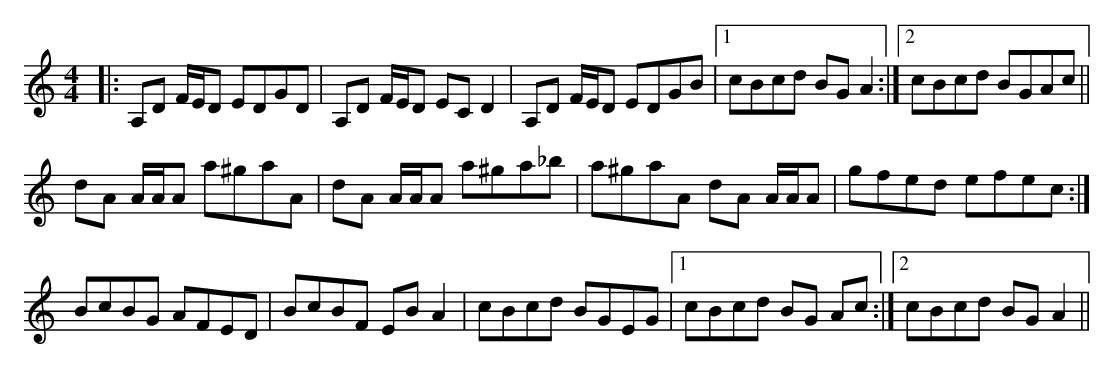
X:1
M:4/4
K:Amin
|:A,D F/E/D EDGD|A,D F/E/D EC D2|A,D F/E/D EDGB|1 cBcd BG A2:|2 cBcd BGAc||
dA A/A/A a^gaA|dA A/A/A a^ga_b|a^gaA dA A/A/A|gfed efec:|
BcBG AFED|BcBF EB A2|cBcd BGEG|1 cBcd BG Ac:|2 cBcd BG A2||
